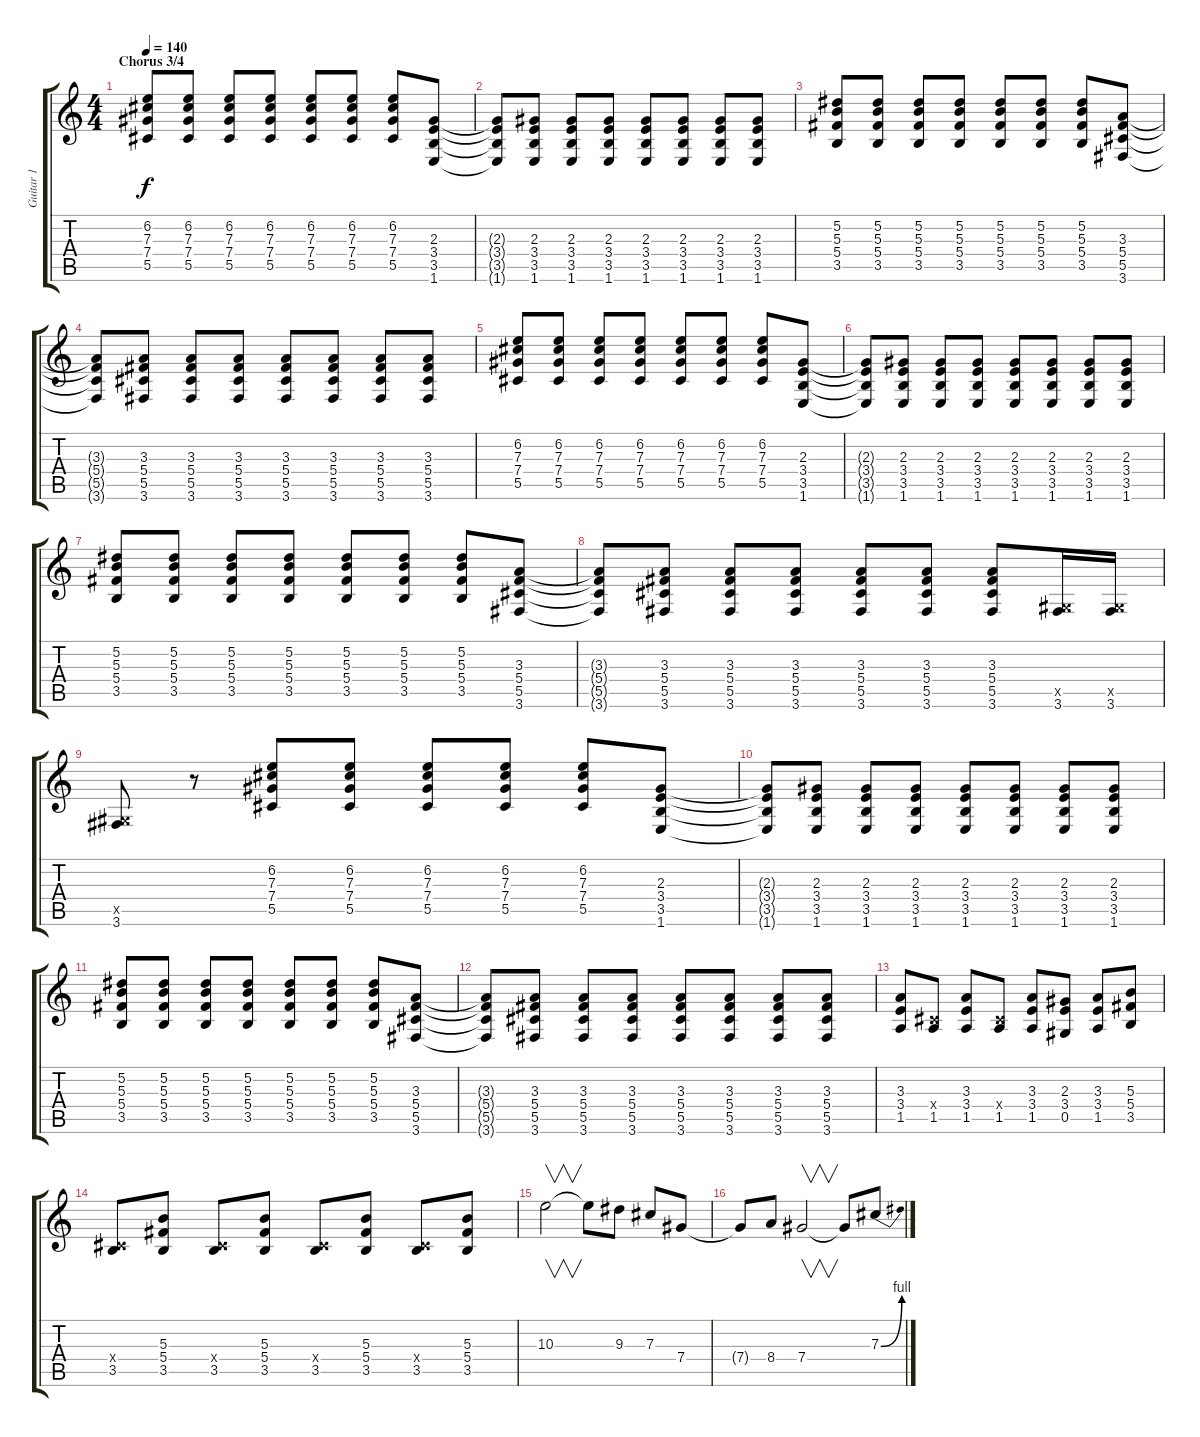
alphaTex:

\track ("Guitar 1" "Guitar 1") {instrument distortionguitar}
\staff {score tabs}
\tuning (Eb4 Bb3 Gb3 Db3 Ab2 Eb2) {hide}
\ts (4 4)
\section ("" "Chorus 3/4")
\tempo 140
\clef g2
\ks c
(6.2 7.3 7.4 5.5).8{dy f instrument distortionguitar} (6.2 7.3 7.4 5.5).8 (6.2 7.3 7.4 5.5).8 (6.2 7.3 7.4 5.5).8 (6.2 7.3 7.4 5.5).8 (6.2 7.3 7.4 5.5).8 (6.2 7.3 7.4 5.5).8 (2.3 3.4 3.5 1.6).8 |
(2.3{t} 3.4{t} 3.5{t} 1.6{t}).8 (2.3 3.4 3.5 1.6).8 (2.3 3.4 3.5 1.6).8 (2.3 3.4 3.5 1.6).8 (2.3 3.4 3.5 1.6).8 (2.3 3.4 3.5 1.6).8 (2.3 3.4 3.5 1.6).8 (2.3 3.4 3.5 1.6).8 |
(5.2 5.3 5.4 3.5).8 (5.2 5.3 5.4 3.5).8 (5.2 5.3 5.4 3.5).8 (5.2 5.3 5.4 3.5).8 (5.2 5.3 5.4 3.5).8 (5.2 5.3 5.4 3.5).8 (5.2 5.3 5.4 3.5).8 (3.3 5.4 5.5 3.6).8 |
(3.3{t} 5.4{t} 5.5{t} 3.6{t}).8 (3.3 5.4 5.5 3.6).8 (3.3 5.4 5.5 3.6).8 (3.3 5.4 5.5 3.6).8 (3.3 5.4 5.5 3.6).8 (3.3 5.4 5.5 3.6).8 (3.3 5.4 5.5 3.6).8 (3.3 5.4 5.5 3.6).8 |
(6.2 7.3 7.4 5.5).8 (6.2 7.3 7.4 5.5).8 (6.2 7.3 7.4 5.5).8 (6.2 7.3 7.4 5.5).8 (6.2 7.3 7.4 5.5).8 (6.2 7.3 7.4 5.5).8 (6.2 7.3 7.4 5.5).8 (2.3 3.4 3.5 1.6).8 |
(2.3{t} 3.4{t} 3.5{t} 1.6{t}).8 (2.3 3.4 3.5 1.6).8 (2.3 3.4 3.5 1.6).8 (2.3 3.4 3.5 1.6).8 (2.3 3.4 3.5 1.6).8 (2.3 3.4 3.5 1.6).8 (2.3 3.4 3.5 1.6).8 (2.3 3.4 3.5 1.6).8 |
(5.2 5.3 5.4 3.5).8 (5.2 5.3 5.4 3.5).8 (5.2 5.3 5.4 3.5).8 (5.2 5.3 5.4 3.5).8 (5.2 5.3 5.4 3.5).8 (5.2 5.3 5.4 3.5).8 (5.2 5.3 5.4 3.5).8 (3.3 5.4 5.5 3.6).8 |
(3.3{t} 5.4{t} 5.5{t} 3.6{t}).8 (3.3 5.4 5.5 3.6).8 (3.3 5.4 5.5 3.6).8 (3.3 5.4 5.5 3.6).8 (3.3 5.4 5.5 3.6).8 (3.3 5.4 5.5 3.6).8 (3.3 5.4 5.5 3.6).8 (0.5{x} 3.6).16 (0.5{x} 3.6).16 |
(0.5{x} 3.6).8 r.8 (6.2 7.3 7.4 5.5).8 (6.2 7.3 7.4 5.5).8 (6.2 7.3 7.4 5.5).8 (6.2 7.3 7.4 5.5).8 (6.2 7.3 7.4 5.5).8 (2.3 3.4 3.5 1.6).8 |
(2.3{t} 3.4{t} 3.5{t} 1.6{t}).8 (2.3 3.4 3.5 1.6).8 (2.3 3.4 3.5 1.6).8 (2.3 3.4 3.5 1.6).8 (2.3 3.4 3.5 1.6).8 (2.3 3.4 3.5 1.6).8 (2.3 3.4 3.5 1.6).8 (2.3 3.4 3.5 1.6).8 |
(5.2 5.3 5.4 3.5).8 (5.2 5.3 5.4 3.5).8 (5.2 5.3 5.4 3.5).8 (5.2 5.3 5.4 3.5).8 (5.2 5.3 5.4 3.5).8 (5.2 5.3 5.4 3.5).8 (5.2 5.3 5.4 3.5).8 (3.3 5.4 5.5 3.6).8 |
(3.3{t} 5.4{t} 5.5{t} 3.6{t}).8 (3.3 5.4 5.5 3.6).8 (3.3 5.4 5.5 3.6).8 (3.3 5.4 5.5 3.6).8 (3.3 5.4 5.5 3.6).8 (3.3 5.4 5.5 3.6).8 (3.3 5.4 5.5 3.6).8 (3.3 5.4 5.5 3.6).8 |
(3.3 3.4 1.5).8 (0.4{x} 1.5).8 (3.3 3.4 1.5).8 (0.4{x} 1.5).8 (3.3 3.4 1.5).8 (2.3 3.4 0.5).8 (3.3 3.4 1.5).8 (5.3 5.4 3.5).8 |
(0.4{x} 3.5).8 (5.3 5.4 3.5).8 (0.4{x} 3.5).8 (5.3 5.4 3.5).8 (0.4{x} 3.5).8 (5.3 5.4 3.5).8 (0.4{x} 3.5).8 (5.3 5.4 3.5).8 |
10.3.2{v} 10.3{t}.8 9.3.8 7.3.8 7.4.8 |
7.4{t}.8 8.4.8 7.4.2{v} 7.4{t}.8 7.3{be (bend 0 0 60 4)}.8
